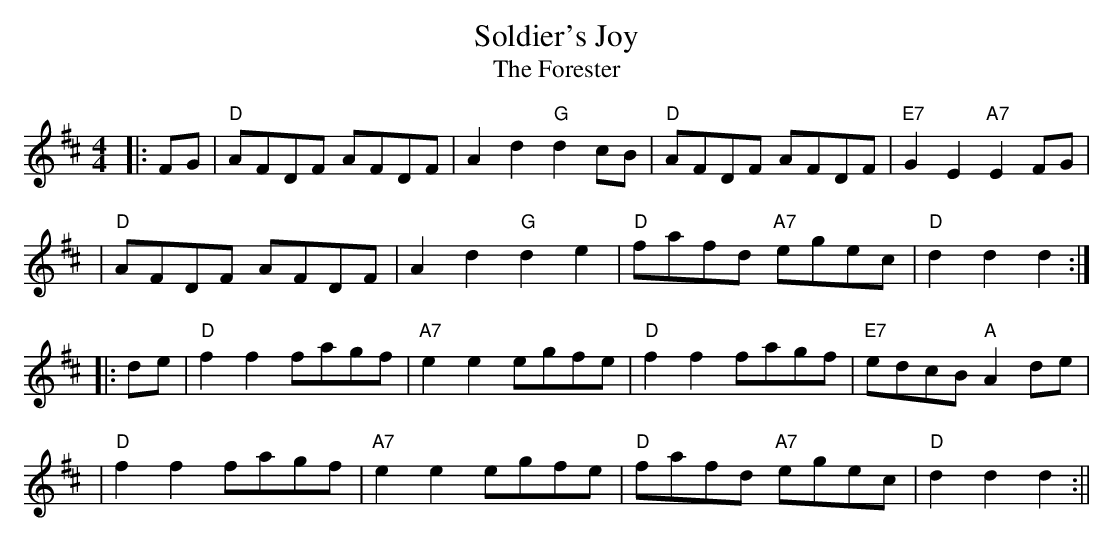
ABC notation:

X:1
T: Soldier's Joy
T: The Forester
M: 4/4
L: 1/8
K: Dmaj
|: FG | "D" AFDF AFDF|A2 d2 "G" d2 cB| "D" AFDF AFDF| "E7" G2E2 "A7" E2 FG|
| "D" AFDF AFDF|A2 d2 "G" d2 e2 | "D" fafd "A7" egec| "D" d2 d2 d2 :|
|: de | "D" f2 f2 fagf| "A7" e2 e2 egfe| "D" f2 f2 fagf | "E7" edcB "A" A2 de|
      | "D" f2 f2 fagf| "A7" e2 e2 egfe| "D" fafd "A7" egec| "D" d2 d2 d2 :||
